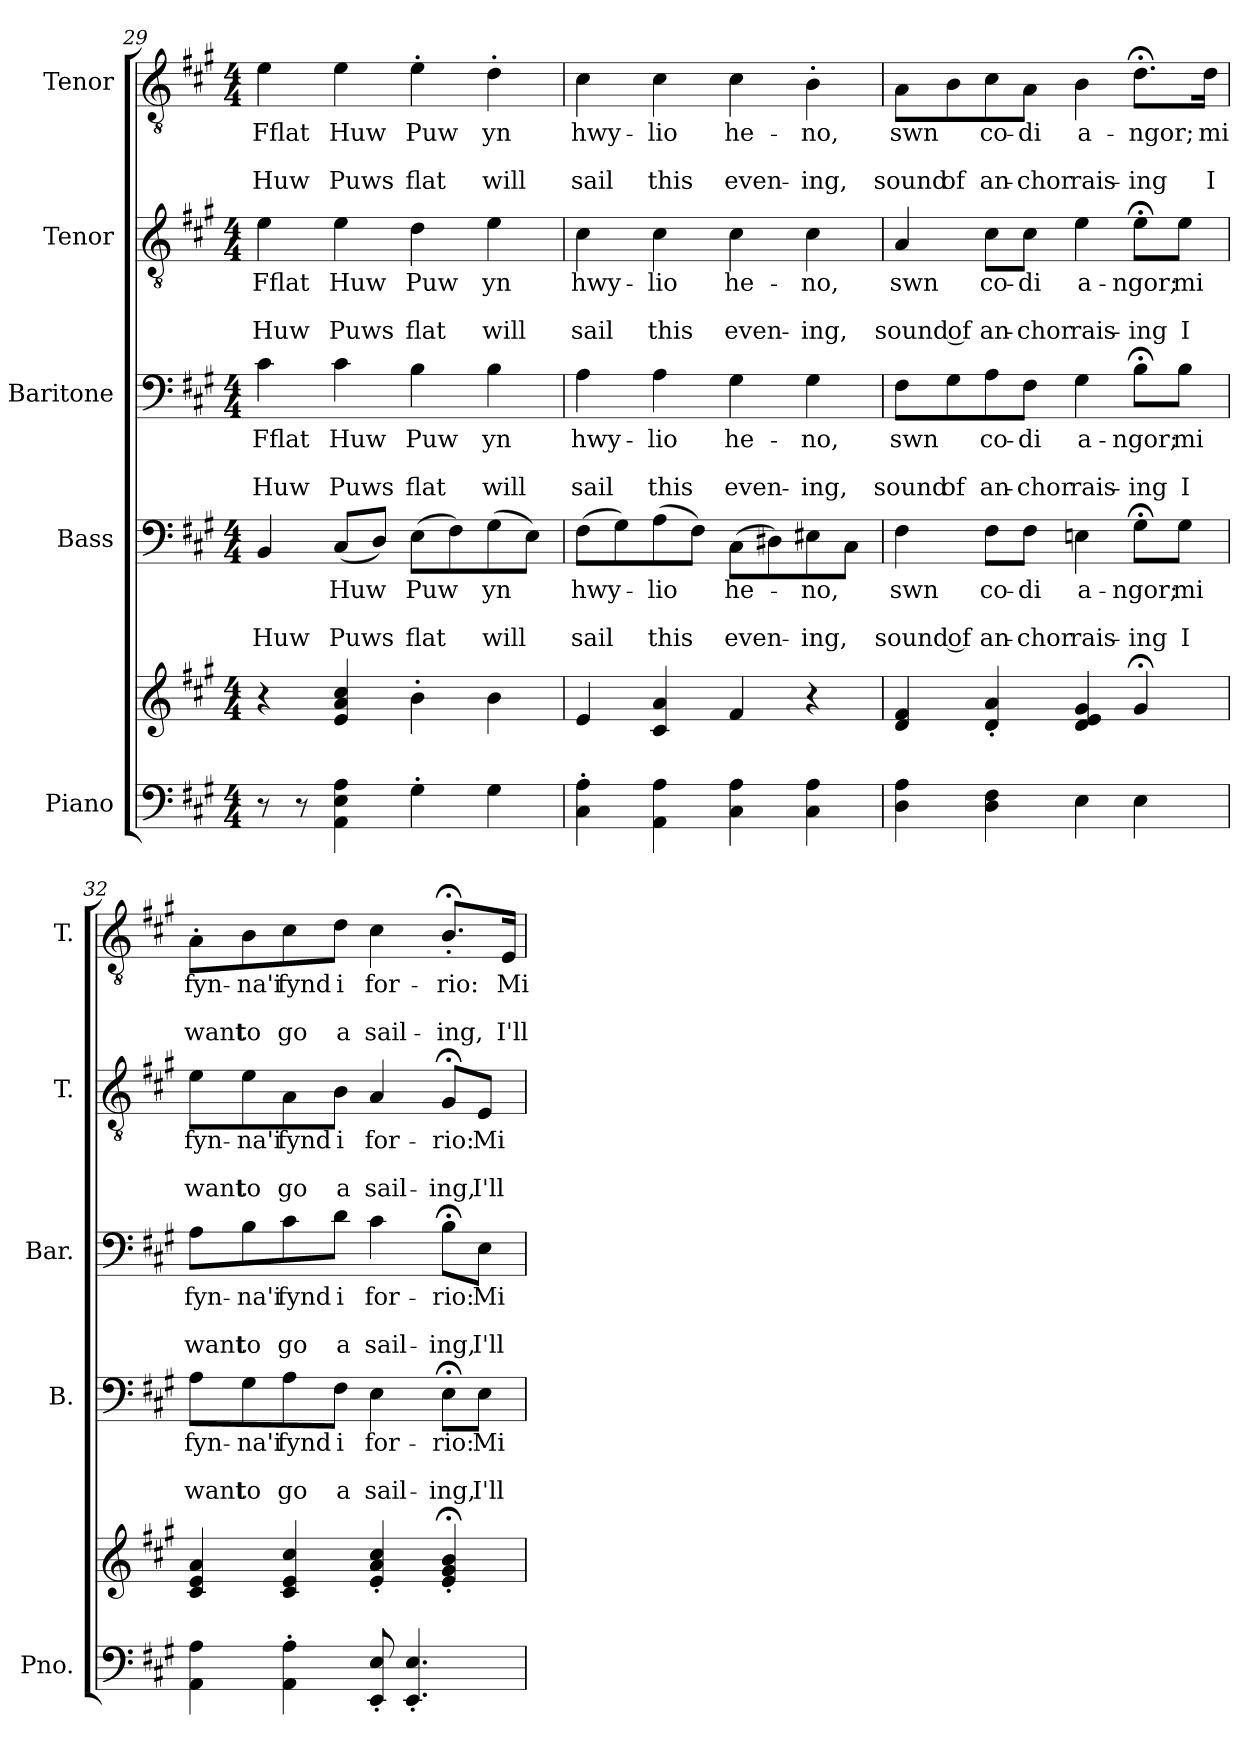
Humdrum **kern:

**kern	**kern	**kern	**text	**text	**text	**kern	**text	**text	**text	**kern	**text	**text	**text	**kern	**text	**text	**text
*part5	*part5	*part4	*part4	*part4	*part4	*part3	*part3	*part3	*part3	*part2	*part2	*part2	*part2	*part1	*part1	*part1	*part1
*staff6	*staff5	*staff4	*staff4	*staff4	*staff4	*staff3	*staff3	*staff3	*staff3	*staff2	*staff2	*staff2	*staff2	*staff1	*staff1	*staff1	*staff1
*I"Piano	*	*I"Bass	*	*	*	*I"Baritone	*	*	*	*I"Tenor	*	*	*	*I"Tenor	*	*	*
*I'Pno.	*	*I'B.	*	*	*	*I'Bar.	*	*	*	*I'T.	*	*	*	*I'T.	*	*	*
!!LO:PB:g=z
*clefF4	*clefG2	*clefF4	*	*	*	*clefF4	*	*	*	*clefGv2	*	*	*	*clefGv2	*	*	*
*k[f#c#g#]	*k[f#c#g#]	*k[f#c#g#]	*	*	*	*k[f#c#g#]	*	*	*	*k[f#c#g#]	*	*	*	*k[f#c#g#]	*	*	*
*A:	*A:	*A:	*	*	*	*A:	*	*	*	*A:	*	*	*	*A:	*	*	*
*M4/4	*M4/4	*M4/4	*	*	*	*M4/4	*	*	*	*M4/4	*	*	*	*M4/4	*	*	*
=29	=29	=29	=29	=29	=29	=29	=29	=29	=29	=29	=29	=29	=29	=29	=29	=29	=29
!	!	!	!	!	!LO:LY:b	!	!LO:LY:b	!	!LO:LY:b	!	!LO:LY:b	!	!LO:LY:b	!	!LO:LY:b	!	!LO:LY:b
8r	4r	4BB/	.	.	Huw	4c#\	Fflat	.	Huw	4e\	Fflat	.	Huw	4e\	Fflat	.	Huw
8r	.	.	.	.	.	.	.	.	.	.	.	.	.	.	.	.	.
!	!	!	!LO:LY:b	!	!LO:LY:b	!	!LO:LY:b	!	!LO:LY:b	!	!LO:LY:b	!	!LO:LY:b	!	!LO:LY:b	!	!LO:LY:b
4AA\ 4E\ 4A\	4e/ 4a/ 4cc#/	(8C#/L	Huw	.	Puws	4c#\	Huw	.	Puws	4e\	Huw	.	Puws	4e\	Huw	.	Puws
.	.	8D/J)	.	.	.	.	.	.	.	.	.	.	.	.	.	.	.
!	!	!	!LO:LY:b	!	!LO:LY:b	!	!LO:LY:b	!	!LO:LY:b	!	!LO:LY:b	!	!LO:LY:b	!	!LO:LY:b	!	!LO:LY:b
4G#'\	4b'\	(8E\L	Puw	.	flat	4B\	Puw	.	flat	4d\	Puw	.	flat	4e'\	Puw	.	flat
.	.	8F#\)	.	.	.	.	.	.	.	.	.	.	.	.	.	.	.
!	!	!	!LO:LY:b	!	!LO:LY:b	!	!LO:LY:b	!	!LO:LY:b	!	!LO:LY:b	!	!LO:LY:b	!	!LO:LY:b	!	!LO:LY:b
4G#\	4b\	(8G#\	yn	.	will	4B\	yn	.	will	4e\	yn	.	will	4d'\	yn	.	will
.	.	8E\J)	.	.	.	.	.	.	.	.	.	.	.	.	.	.	.
=30	=30	=30	=30	=30	=30	=30	=30	=30	=30	=30	=30	=30	=30	=30	=30	=30	=30
!	!	!	!LO:LY:b	!	!LO:LY:b	!	!LO:LY:b	!	!LO:LY:b	!	!LO:LY:b	!	!LO:LY:b	!	!LO:LY:b	!	!LO:LY:b
4C#\' 4A\'	4e/	(8F#\L	hwy-	.	sail	4A\	hwy-	.	sail	4c#\	hwy-	.	sail	4c#\	hwy-	.	sail
.	.	8G#\)	.	.	.	.	.	.	.	.	.	.	.	.	.	.	.
!	!	!	!LO:LY:b	!	!LO:LY:b	!	!LO:LY:b	!	!LO:LY:b	!	!LO:LY:b	!	!LO:LY:b	!	!LO:LY:b	!	!LO:LY:b
4AA\ 4A\	4c#/ 4a/	(8A\	-lio	.	this	4A\	-lio	.	this	4c#\	-lio	.	this	4c#\	-lio	.	this
.	.	8F#\J)	.	.	.	.	.	.	.	.	.	.	.	.	.	.	.
!	!	!	!LO:LY:b	!	!LO:LY:b	!	!LO:LY:b	!	!LO:LY:b	!	!LO:LY:b	!	!LO:LY:b	!	!LO:LY:b	!	!LO:LY:b
4C#\ 4A\	4f#/	(8C#\L	he-	.	even-	4G#\	he-	.	even-	4c#\	he-	.	even-	4c#\	he-	.	even-
.	.	8D#X\)	.	.	.	.	.	.	.	.	.	.	.	.	.	.	.
!	!	!	!LO:LY:b	!	!LO:LY:b	!	!LO:LY:b	!	!LO:LY:b	!	!LO:LY:b	!	!LO:LY:b	!	!LO:LY:b	!	!LO:LY:b
4C#\ 4A\	4r	8E#X\	-no,	.	-ing,	4G#\	-no,	.	-ing,	4c#\	-no,	.	-ing,	4B'\	-no,	.	-ing,
.	.	8C#\J	.	.	.	.	.	.	.	.	.	.	.	.	.	.	.
=31	=31	=31	=31	=31	=31	=31	=31	=31	=31	=31	=31	=31	=31	=31	=31	=31	=31
!	!	!	!LO:LY:b	!	!LO:LY:b	!	!LO:LY:b	!	!LO:LY:b	!	!LO:LY:b	!	!LO:LY:b	!	!LO:LY:b	!	!LO:LY:b
4D\ 4A\	4d/ 4f#/	4F#\	swn	.	sound of	8F#\L	swn	.	sound	4A/	swn	.	sound of	8A\L	swn	.	sound
!	!	!	!	!	!	!	!	!	!LO:LY:b	!	!	!	!	!	!	!	!LO:LY:b
.	.	.	.	.	.	8G#\	.	.	of	.	.	.	.	8B\	.	.	of
!	!	!	!LO:LY:b	!	!LO:LY:b	!	!LO:LY:b	!	!LO:LY:b	!	!LO:LY:b	!	!LO:LY:b	!	!LO:LY:b	!	!LO:LY:b
4D\ 4F#\	4d/' 4a/'	8F#\L	co-	.	an-	8A\	co-	.	an-	8c#\L	co-	.	an-	8c#\	co-	.	an-
!	!	!	!LO:LY:b	!	!LO:LY:b	!	!LO:LY:b	!	!LO:LY:b	!	!LO:LY:b	!	!LO:LY:b	!	!LO:LY:b	!	!LO:LY:b
.	.	8F#\J	-di	.	-chor	8F#\J	-di	.	-chor	8c#\J	-di	.	-chor	8A\J	-di	.	-chor
!	!	!	!LO:LY:b	!	!LO:LY:b	!	!LO:LY:b	!	!LO:LY:b	!	!LO:LY:b	!	!LO:LY:b	!	!LO:LY:b	!	!LO:LY:b
4E\	4d/ 4e/ 4g#/	4En\	a-	.	rais-	4G#\	a-	.	rais-	4e\	a-	.	rais-	4B\	a-	.	rais-
!	!	!	!LO:LY:b	!	!LO:LY:b	!	!LO:LY:b	!	!LO:LY:b	!	!LO:LY:b	!	!LO:LY:b	!	!LO:LY:b	!	!LO:LY:b
4E\	4g#;</	8G#;<\L	-ngor;	.	-ing	8B;<\L	-ngor;	.	-ing	8e;<\L	-ngor;	.	-ing	8.d;<\L	-ngor;	.	-ing
!	!	!	!LO:LY:b	!	!LO:LY:b	!	!LO:LY:b	!	!LO:LY:b	!	!LO:LY:b	!	!LO:LY:b	!	!	!	!
.	.	8G#\J	mi	.	I	8B\J	mi	.	I	8e\J	mi	.	I	.	.	.	.
!	!	!	!	!	!	!	!	!	!	!	!	!	!	!	!LO:LY:b	!	!LO:LY:b
.	.	.	.	.	.	.	.	.	.	.	.	.	.	16d\Jk	mi	.	I
!!LO:PB:g=z
=32	=32	=32	=32	=32	=32	=32	=32	=32	=32	=32	=32	=32	=32	=32	=32	=32	=32
!	!	!	!LO:LY:b	!	!LO:LY:b	!	!LO:LY:b	!	!LO:LY:b	!	!LO:LY:b	!	!LO:LY:b	!	!LO:LY:b	!	!LO:LY:b
4AA\ 4A\	4c#/ 4e/ 4a/	8A\L	fyn-	.	want	8A\L	fyn-	.	want	8e\L	fyn-	.	want	8A'\L	fyn-	.	want
!	!	!	!LO:LY:b	!	!LO:LY:b	!	!LO:LY:b	!	!LO:LY:b	!	!LO:LY:b	!	!LO:LY:b	!	!LO:LY:b	!	!LO:LY:b
.	.	8G#\	-na'i	.	to	8B\	-na'i	.	to	8e\	-na'i	.	to	8B\	-na'i	.	to
!	!	!	!LO:LY:b	!	!LO:LY:b	!	!LO:LY:b	!	!LO:LY:b	!	!LO:LY:b	!	!LO:LY:b	!	!LO:LY:b	!	!LO:LY:b
4AA\' 4A\'	4c#/ 4e/ 4cc#/	8A\	fynd	.	go	8c#\	fynd	.	go	8A\	fynd	.	go	8c#\	fynd	.	go
!	!	!	!LO:LY:b	!	!LO:LY:b	!	!LO:LY:b	!	!LO:LY:b	!	!LO:LY:b	!	!LO:LY:b	!	!LO:LY:b	!	!LO:LY:b
.	.	8F#\J	i	.	a	8d\J	i	.	a	8B\J	i	.	a	8d\J	i	.	a
!	!	!	!LO:LY:b	!	!LO:LY:b	!	!LO:LY:b	!	!LO:LY:b	!	!LO:LY:b	!	!LO:LY:b	!	!LO:LY:b	!	!LO:LY:b
8EE/' 8E/'	4e/' 4a/' 4cc#/'	4E\	for-	.	sail-	4c#\	for-	.	sail-	4A/	for-	.	sail-	4c#\	for-	.	sail-
4.EE/' 4.E/'	.	.	.	.	.	.	.	.	.	.	.	.	.	.	.	.	.
!	!	!	!LO:LY:b	!	!LO:LY:b	!	!LO:LY:b	!	!LO:LY:b	!	!LO:LY:b	!	!LO:LY:b	!	!LO:LY:b	!	!LO:LY:b
.	4e/;<' 4g#/;<' 4b/;<'	8E;<\L	-rio:	.	-ing,	8B;<\L	-rio:	.	-ing,	8G#;</L	-rio:	.	-ing,	8.B;<'/L	-rio:	.	-ing,
!	!	!	!LO:LY:b	!	!LO:LY:b	!	!LO:LY:b	!	!LO:LY:b	!	!LO:LY:b	!	!LO:LY:b	!	!	!	!
.	.	8E\J	Mi	.	I'll	8E\J	Mi	.	I'll	8E/J	Mi	.	I'll	.	.	.	.
!	!	!	!	!	!	!	!	!	!	!	!	!	!	!	!LO:LY:b	!	!LO:LY:b
.	.	.	.	.	.	.	.	.	.	.	.	.	.	16E/Jk	Mi	.	I'll
=	=	=	=	=	=	=	=	=	=	=	=	=	=	=	=	=	=
*-	*-	*-	*-	*-	*-	*-	*-	*-	*-	*-	*-	*-	*-	*-	*-	*-	*-
